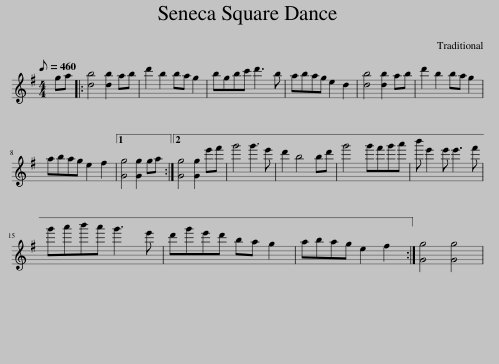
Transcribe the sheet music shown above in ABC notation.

X:1
L:1/8
Q:1/8=460
M:4/4
I:linebreak $
K:G
V:1 treble
V:1
 ga |: [db]4 [db]2 ab | d'2 b2 ba g2 | bgbc' d'3 b | abag e2 d2 | %5
 [db]4 [db]2 ab | d'2 b2 ba g2 |$ abag e2 f2 |1 [Gg]4 [Gg]2 ga :|2 [Gg]4 [Gg]2 e'f' | %10
 g'4 g'3 e' | d'2 b4 bd' | g'4 g'f'g'a' | b' e'2 e' e'3 f' |$ g'a'b'a' g'3 e' | %15
 d'g'e'd' ba g2 | abag e2 f2 :| [Gg]4 [Gg]4 | %18
